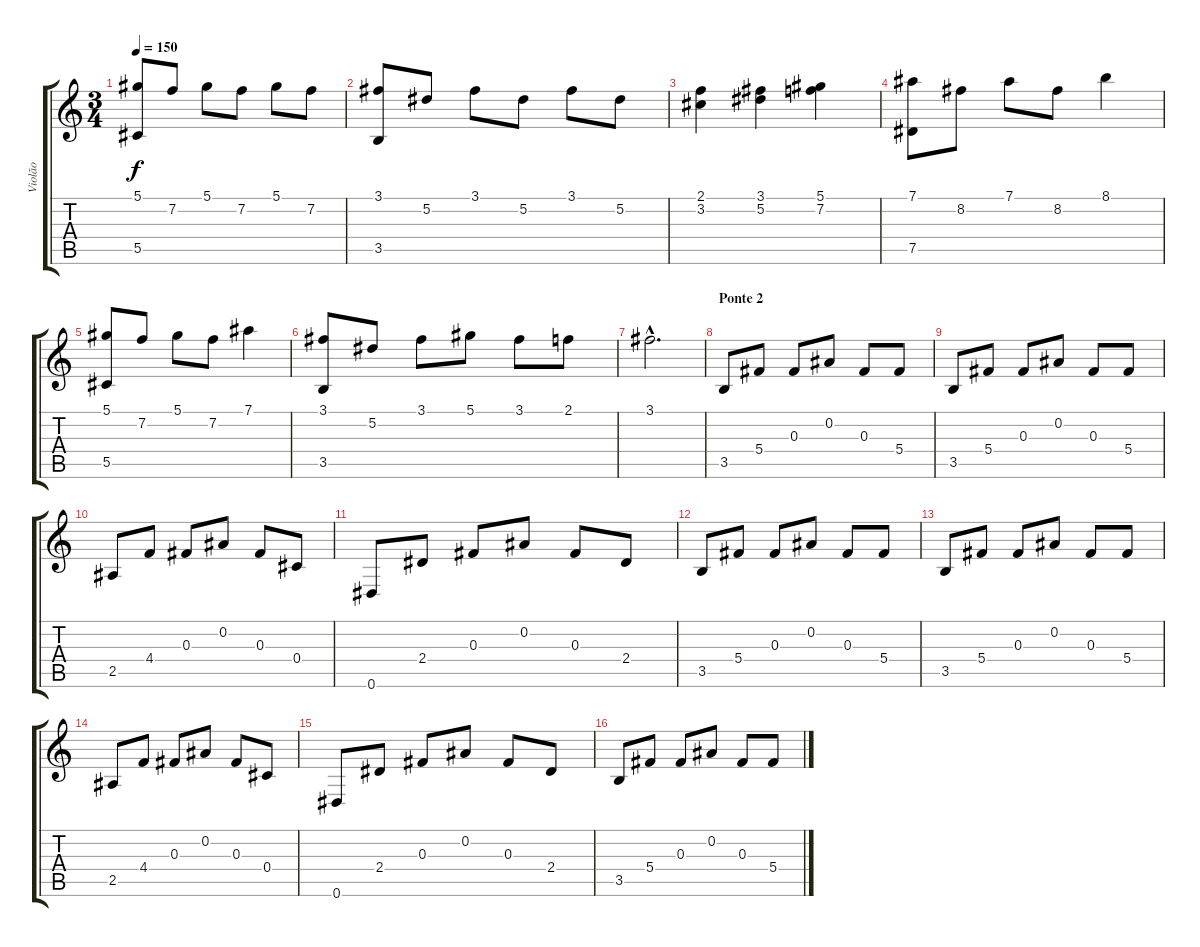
\track ("Violão" "Violão") {instrument acousticguitarnylon}
\staff {score tabs}
\tuning (Eb4 Bb3 Gb3 Db3 Ab2 Eb2) {hide}
\ts (3 4)
\tempo 150
\clef g2
\ks c
(5.1 5.5).8{dy f} 7.2.8 5.1.8 7.2.8 5.1.8 7.2.8 |
(3.1 3.5).8 5.2.8 3.1.8 5.2.8 3.1.8 5.2.8 |
(2.1 3.2).4 (3.1 5.2).4 (5.1 7.2).4 |
(7.1 7.5).8 8.2.8 7.1.8 8.2.8 8.1.4 |
(5.1 5.5).8 7.2.8 5.1.8 7.2.8 7.1.4 |
(3.1 3.5).8 5.2.8 3.1.8 5.1.8 3.1.8 2.1.8 |
3.1{hac}.2{d} |
\section ("" "Ponte 2")
3.5.8 5.4.8 0.3.8 0.2.8 0.3.8 5.4.8 |
3.5.8 5.4.8 0.3.8 0.2.8 0.3.8 5.4.8 |
2.5.8 4.4.8 0.3.8 0.2.8 0.3.8 0.4.8 |
0.6.8 2.4.8 0.3.8 0.2.8 0.3.8 2.4.8 |
3.5.8 5.4.8 0.3.8 0.2.8 0.3.8 5.4.8 |
3.5.8 5.4.8 0.3.8 0.2.8 0.3.8 5.4.8 |
2.5.8 4.4.8 0.3.8 0.2.8 0.3.8 0.4.8 |
0.6.8 2.4.8 0.3.8 0.2.8 0.3.8 2.4.8 |
3.5.8 5.4.8 0.3.8 0.2.8 0.3.8 5.4.8
